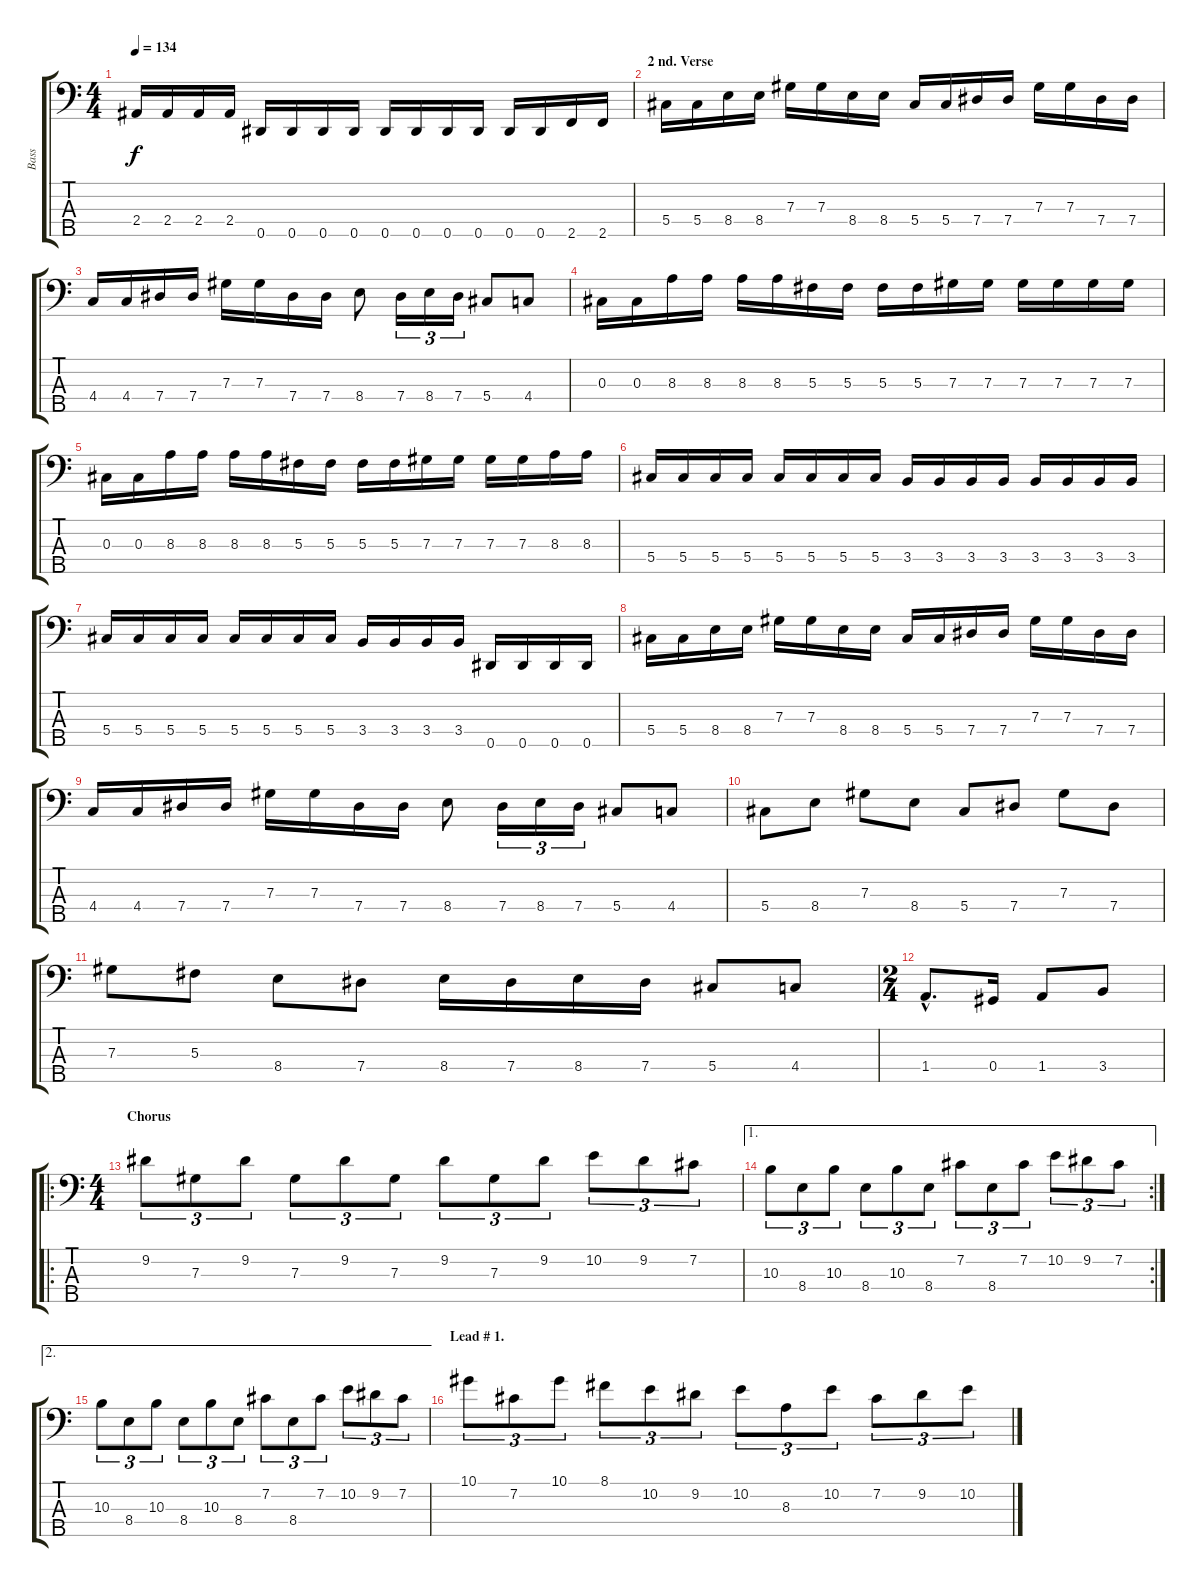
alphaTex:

\track ("Bass" "Bass") {instrument electricbasspick}
\staff {score tabs}
\tuning (Bb2 Gb2 Db2 Ab1 Eb1) {hide}
\ts (4 4)
\tempo 134
\clef f4
\ks c
2.4.16{dy f} 2.4.16 2.4.16 2.4.16 0.5.16 0.5.16 0.5.16 0.5.16 0.5.16 0.5.16 0.5.16 0.5.16 0.5.16 0.5.16 2.5.16 2.5.16 |
\section ("" "2 nd. Verse")
5.4.16 5.4.16 8.4.16 8.4.16 7.3.16 7.3.16 8.4.16 8.4.16 5.4.16 5.4.16 7.4.16 7.4.16 7.3.16 7.3.16 7.4.16 7.4.16 |
4.4.16 4.4.16 7.4.16 7.4.16 7.3.16 7.3.16 7.4.16 7.4.16 8.4.8 7.4.16{tu (3 2)} 8.4.16{tu (3 2)} 7.4.16{tu (3 2)} 5.4.8 4.4.8 |
0.3.16 0.3.16 8.3.16 8.3.16 8.3.16 8.3.16 5.3.16 5.3.16 5.3.16 5.3.16 7.3.16 7.3.16 7.3.16 7.3.16 7.3.16 7.3.16 |
0.3.16 0.3.16 8.3.16 8.3.16 8.3.16 8.3.16 5.3.16 5.3.16 5.3.16 5.3.16 7.3.16 7.3.16 7.3.16 7.3.16 8.3.16 8.3.16 |
5.4.16 5.4.16 5.4.16 5.4.16 5.4.16 5.4.16 5.4.16 5.4.16 3.4.16 3.4.16 3.4.16 3.4.16 3.4.16 3.4.16 3.4.16 3.4.16 |
5.4.16 5.4.16 5.4.16 5.4.16 5.4.16 5.4.16 5.4.16 5.4.16 3.4.16 3.4.16 3.4.16 3.4.16 0.5.16 0.5.16 0.5.16 0.5.16 |
5.4.16 5.4.16 8.4.16 8.4.16 7.3.16 7.3.16 8.4.16 8.4.16 5.4.16 5.4.16 7.4.16 7.4.16 7.3.16 7.3.16 7.4.16 7.4.16 |
4.4.16 4.4.16 7.4.16 7.4.16 7.3.16 7.3.16 7.4.16 7.4.16 8.4.8 7.4.16{tu (3 2)} 8.4.16{tu (3 2)} 7.4.16{tu (3 2)} 5.4.8 4.4.8 |
5.4.8 8.4.8 7.3.8 8.4.8 5.4.8 7.4.8 7.3.8 7.4.8 |
7.3.8 5.3.8 8.4.8 7.4.8 8.4.16 7.4.16 8.4.16 7.4.16 5.4.8 4.4.8 |
\ts (2 4)
1.4{hac}.8{d} 0.4.16 1.4.8 3.4.8 |
\ro
\ts (4 4)
\section ("" "Chorus")
9.2.8{tu (3 2)} 7.3.8{tu (3 2)} 9.2.8{tu (3 2)} 7.3.8{tu (3 2)} 9.2.8{tu (3 2)} 7.3.8{tu (3 2)} 9.2.8{tu (3 2)} 7.3.8{tu (3 2)} 9.2.8{tu (3 2)} 10.2.8{tu (3 2)} 9.2.8{tu (3 2)} 7.2.8{tu (3 2)} |
\ae 1
\rc 2
10.3.8{tu (3 2)} 8.4.8{tu (3 2)} 10.3.8{tu (3 2)} 8.4.8{tu (3 2)} 10.3.8{tu (3 2)} 8.4.8{tu (3 2)} 7.2.8{tu (3 2)} 8.4.8{tu (3 2)} 7.2.8{tu (3 2)} 10.2.8{tu (3 2)} 9.2.8{tu (3 2)} 7.2.8{tu (3 2)} |
\ae 2
10.3.8{tu (3 2)} 8.4.8{tu (3 2)} 10.3.8{tu (3 2)} 8.4.8{tu (3 2)} 10.3.8{tu (3 2)} 8.4.8{tu (3 2)} 7.2.8{tu (3 2)} 8.4.8{tu (3 2)} 7.2.8{tu (3 2)} 10.2.8{tu (3 2)} 9.2.8{tu (3 2)} 7.2.8{tu (3 2)} |
\section ("" "Lead # 1.")
10.1.8{tu (3 2)} 7.2.8{tu (3 2)} 10.1.8{tu (3 2)} 8.1.8{tu (3 2)} 10.2.8{tu (3 2)} 9.2.8{tu (3 2)} 10.2.8{tu (3 2)} 8.3.8{tu (3 2)} 10.2.8{tu (3 2)} 7.2.8{tu (3 2)} 9.2.8{tu (3 2)} 10.2.8{tu (3 2)}
